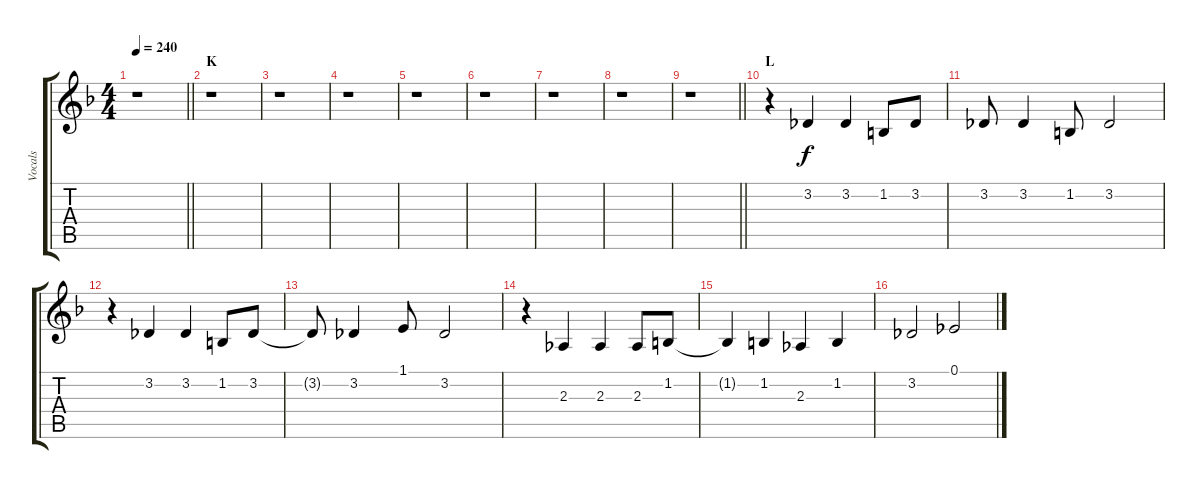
\track ("Vocals" "Vocals") {instrument voiceoohs}
\staff {score tabs}
\tuning (Eb4 Bb3 Gb3 Db3 Ab2 Eb2) {hide}
\ts (4 4)
\tempo 240
\clef g2
\barLineRight lightlight
\ks f
r.1{dy f} |
\section ("" "K")
r.1 |
r.1 |
r.1 |
r.1 |
r.1 |
r.1 |
r.1 |
\barLineRight lightlight
r.1 |
\section ("" "L")
r.4 3.2.4 3.2.4 1.2.8 3.2.8 |
3.2.8 3.2.4 1.2.8 3.2.2 |
r.4 3.2.4 3.2.4 1.2.8 3.2.8 |
3.2{t}.8 3.2.4 1.1.8 3.2.2 |
r.4 2.3.4 2.3.4 2.3.8 1.2.8 |
1.2{t}.4 1.2.4 2.3.4 1.2.4 |
3.2.2 0.1.2
